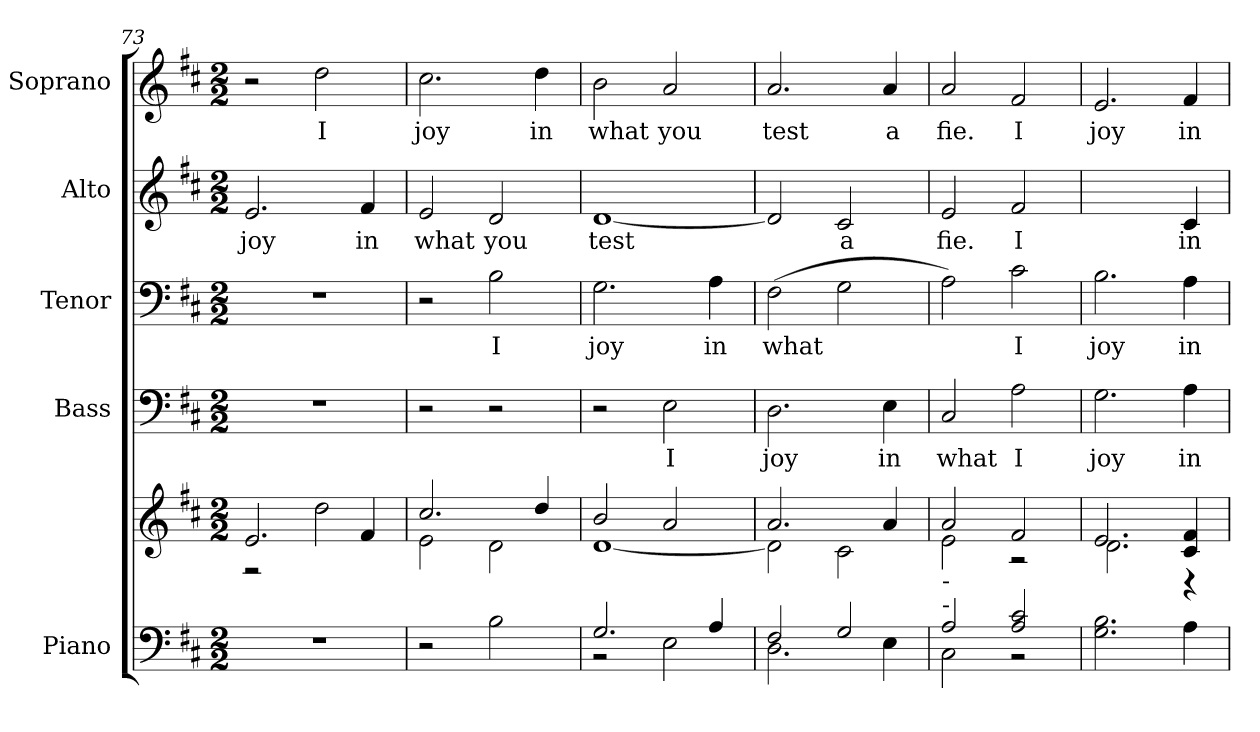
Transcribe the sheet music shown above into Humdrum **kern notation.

**kern	**kern	**kern	**text	**kern	**text	**kern	**text	**kern	**text
*part5	*part5	*part4	*part4	*part3	*part3	*part2	*part2	*part1	*part1
*staff6	*staff5	*staff4	*staff4	*staff3	*staff3	*staff2	*staff2	*staff1	*staff1
*I"Piano	*	*I"Bass	*	*I"Tenor	*	*I"Alto	*	*I"Soprano	*
*I'Pno.	*	*I'B.	*	*I'T.	*	*I'A.	*	*I'S.	*
*clefF4	*clefG2	*clefF4	*	*clefF4	*	*clefG2	*	*clefG2	*
*k[f#c#]	*k[f#c#]	*k[f#c#]	*	*k[f#c#]	*	*k[f#c#]	*	*k[f#c#]	*
*D:	*D:	*D:	*	*D:	*	*D:	*	*D:	*
*M2/2	*M2/2	*M2/2	*	*M2/2	*	*M2/2	*	*M2/2	*
=73	=73	=73	=73	=73	=73	=73	=73	=73	=73
*	*^	*	*	*	*	*	*	*	*
!	!	!	!	!	!	!	!	!LO:LY:b:color=#000000	!	!
1r	2.ei/	2r	1r	.	1r	.	2.ei/	joy	2r	.
!	!	!	!	!	!	!	!	!	!	!LO:LY:b:color=#000000
.	.	2ddi\	.	.	.	.	.	.	2ddi\	I
!	!	!	!	!	!	!	!	!LO:LY:b:color=#000000	!	!
.	4f#i/	.	.	.	.	.	4f#i/	in	.	.
=74	=74	=74	=74	=74	=74	=74	=74	=74	=74	=74
!	!	!	!	!	!	!	!	!LO:LY:b:color=#000000	!	!
!	!	!	!	!	!	!	!	!	!	!LO:LY:b:color=#000000
2r	2.cc#i/	2ei\	2r	.	2r	.	2ei/	what	2.cc#i\	joy
!	!	!	!	!	!	!LO:LY:b:color=#000000	!	!	!	!
!	!	!	!	!	!	!	!	!LO:LY:b:color=#000000	!	!
2Bi\	.	2di\	2r	.	2Bi\	I	2di/	you	.	.
!	!	!	!	!	!	!	!	!	!	!LO:LY:b:color=#000000
.	4ddi/	.	.	.	.	.	.	.	4ddi\	in
=75	=75	=75	=75	=75	=75	=75	=75	=75	=75	=75
*^	*	*	*	*	*	*	*	*	*	*
!	!	!	!	!	!	!	!LO:LY:b:color=#000000	!	!	!	!
!	!	!	!	!	!	!	!	!	!LO:LY:b:color=#000000	!	!
!	!	!	!	!	!	!	!	!	!	!	!LO:LY:b:color=#000000
2.Gi/	2r	2bi/	[<1di	2r	.	2.Gi\	joy	[<1di	test	2bi\	what
!	!	!	!	!	!LO:LY:b:color=#000000	!	!	!	!	!	!
!	!	!	!	!	!	!	!	!	!	!	!LO:LY:b:color=#000000
.	2Ei\	2ai/	.	2Ei\	I	.	.	.	.	2ai/	you
!	!	!	!	!	!	!	!LO:LY:b:color=#000000	!	!	!	!
4Ai/	.	.	.	.	.	4Ai\	in	.	.	.	.
=76	=76	=76	=76	=76	=76	=76	=76	=76	=76	=76	=76
!	!	!	!	!	!LO:LY:b:color=#000000	!	!	!	!	!	!
!	!	!	!	!	!	!	!LO:LY:b:color=#000000	!	!	!	!
!	!	!	!	!	!	!	!	!	!	!	!LO:LY:b:color=#000000
2F#i/	2.Di\	2.ai/	2di\]	2.Di\	joy	(2F#i\	what	2di/]	.	2.ai/	test
!	!	!	!	!	!	!	!	!	!LO:LY:b:color=#000000	!	!
2Gi/	.	.	2c#i\	.	.	2Gi\	.	2c#i/	a	.	.
!	!	!	!	!	!LO:LY:b:color=#000000	!	!	!	!	!	!
!	!	!	!	!	!	!	!	!	!	!	!LO:LY:b:color=#000000
.	4Ei\	4ai/	.	4Ei\	in	.	.	.	.	4ai/	a
!!LO:PB:g=z
=77	=77	=77	=77	=77	=77	=77	=77	=77	=77	=77	=77
!	!	!	!	!	!LO:LY:b:color=#000000	!	!	!	!	!	!
!	!	!	!	!	!	!	!	!	!LO:LY:b:color=#000000	!	!
!	!	!LO:TX:b:t=-	!	!	!	!	!	!	!	!	!
!LO:TX:a:t=-	!	!	!	!	!	!	!	!	!	!	!
!	!	!	!	!	!	!	!	!	!	!	!LO:LY:b:color=#000000
2Ai/	2C#i\	2ai/	2ei\	2C#i/	what	2Ai\)	.	2ei/	fie.	2ai/	fie.
!	!	!	!	!	!LO:LY:b:color=#000000	!	!	!	!	!	!
!	!	!	!	!	!	!	!LO:LY:b:color=#000000	!	!	!	!
!	!	!	!	!	!	!	!	!	!LO:LY:b:color=#000000	!	!
!	!	!	!	!	!	!	!	!	!	!	!LO:LY:b:color=#000000
2Ai/ 2c#i	2r	2f#i/	2r	2Ai\	I	2c#i\	I	2f#i/	I	2f#i/	I
*v	*v	*	*	*	*	*	*	*	*	*	*
=78	=78	=78	=78	=78	=78	=78	=78	=78	=78	=78
*^	*	*	*	*	*	*	*	*	*	*
!	!	!	!	!	!LO:LY:b:color=#000000	!	!	!	!	!	!
*v	*v	*	*	*	*	*	*	*	*	*	*
*^	*	*	*	*	*	*	*	*	*	*
!	!	!	!	!	!	!	!LO:LY:b:color=#000000	!	!	!	!
*v	*v	*	*	*	*	*	*	*	*	*	*
*^	*	*	*	*	*	*	*	*	*	*
!	!	!	!	!	!	!	!	!	!LO:LY:b:color=#000000	!	!
*v	*v	*	*	*	*	*	*	*	*	*	*
*^	*	*	*	*	*	*	*	*	*	*
!	!	!	!	!	!	!	!	!	!	!	!LO:LY:b:color=#000000
*v	*v	*	*	*	*	*	*	*	*	*	*
2.Gi\ 2.Bi	2.ei/	2.di\	2.Gi\	joy	2.Bi\	joy	2.di/yy	joy	2.ei/	joy
!	!	!	!	!LO:LY:b:color=#000000	!	!	!	!	!	!
!	!	!	!	!	!	!LO:LY:b:color=#000000	!	!	!	!
!	!	!	!	!	!	!	!	!LO:LY:b:color=#000000	!	!
!	!	!	!	!	!	!	!	!	!	!LO:LY:b:color=#000000
4Ai\	4c#i/ 4f#i	4r	4Ai\	in	4Ai\	in	4c#i/	in	4f#i/	in
*	*v	*v	*	*	*	*	*	*	*	*
=	=	=	=	=	=	=	=	=	=
*-	*-	*-	*-	*-	*-	*-	*-	*-	*-
